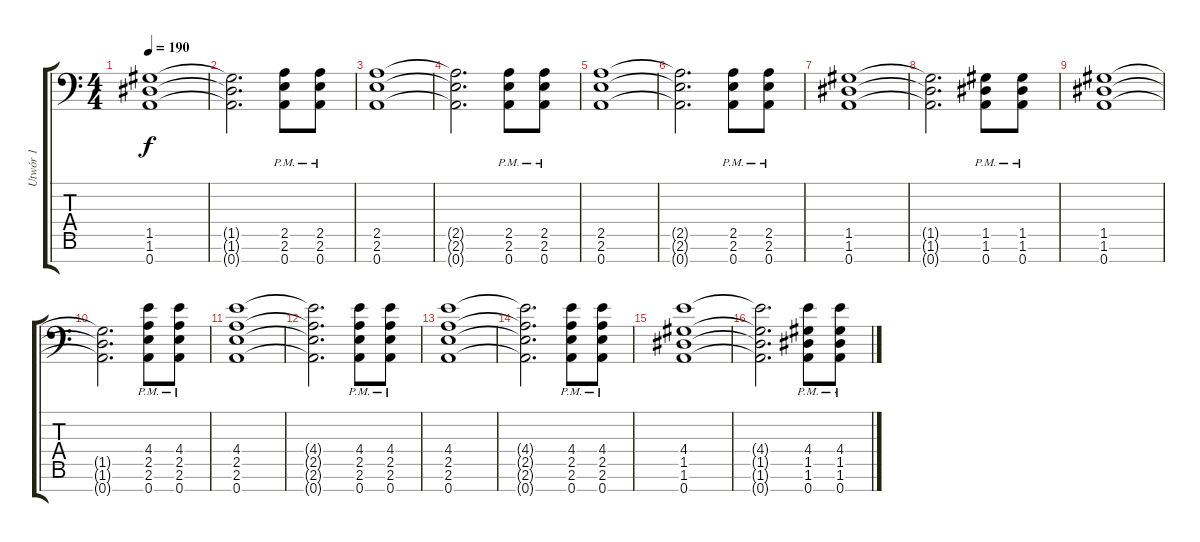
\track ("Utwór 1" "Utwór 1") {instrument distortionguitar}
\staff {score tabs}
\tuning (D4 A3 F3 C3 G2 D2 A1) {hide}
\ts (4 4)
\tempo 190
\clef f4
\ks c
(1.5 1.6 0.7).1{dy f} |
(1.5{t} 1.6{t} 0.7{t}).2{d} (2.5{pm} 2.6{pm} 0.7{pm}).8 (2.5{pm} 2.6{pm} 0.7{pm}).8 |
(2.5 2.6 0.7).1 |
(2.5{t} 2.6{t} 0.7{t}).2{d} (2.5{pm} 2.6{pm} 0.7{pm}).8 (2.5{pm} 2.6{pm} 0.7{pm}).8 |
(2.5 2.6 0.7).1 |
(2.5{t} 2.6{t} 0.7{t}).2{d} (2.5{pm} 2.6{pm} 0.7{pm}).8 (2.5{pm} 2.6{pm} 0.7{pm}).8 |
(1.5 1.6 0.7).1 |
(1.5{t} 1.6{t} 0.7{t}).2{d} (1.5{pm} 1.6{pm} 0.7{pm}).8 (1.5{pm} 1.6{pm} 0.7{pm}).8 |
(1.5 1.6 0.7).1 |
(1.5{t} 1.6{t} 0.7{t}).2{d} (4.4{pm} 2.5{pm} 2.6{pm} 0.7{pm}).8 (4.4{pm} 2.5{pm} 2.6{pm} 0.7{pm}).8 |
(4.4 2.5 2.6 0.7).1 |
(4.4{t} 2.5{t} 2.6{t} 0.7{t}).2{d} (4.4{pm} 2.5{pm} 2.6{pm} 0.7{pm}).8 (4.4{pm} 2.5{pm} 2.6{pm} 0.7{pm}).8 |
(4.4 2.5 2.6 0.7).1 |
(4.4{t} 2.5{t} 2.6{t} 0.7{t}).2{d} (4.4{pm} 2.5{pm} 2.6{pm} 0.7{pm}).8 (4.4{pm} 2.5{pm} 2.6{pm} 0.7{pm}).8 |
(4.4 1.5 1.6 0.7).1 |
(4.4{t} 1.5{t} 1.6{t} 0.7{t}).2{d} (4.4{pm} 1.5{pm} 1.6{pm} 0.7{pm}).8 (4.4{pm} 1.5{pm} 1.6{pm} 0.7{pm}).8
